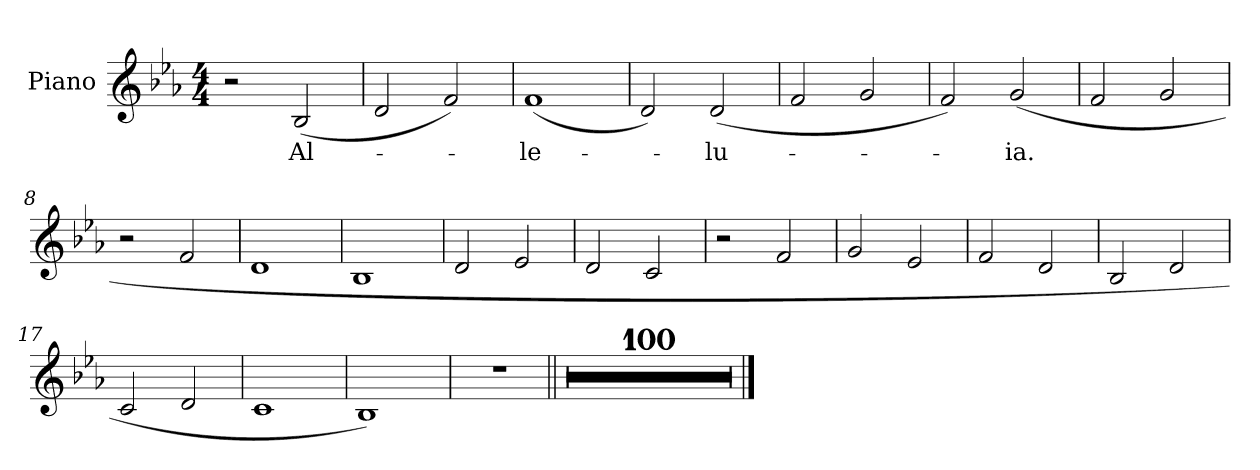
**kern	**text
*part1	*part1
*staff1	*staff1
*I"Piano	*
*I'Pno.	*
*clefG2	*
*k[b-e-a-]	*
*M4/4	*
=1	=1
2r	.
(>2B-/	Al-
=2	=2
2d/	.
2f/)	.
=3	=3
(<1f	-le-
=4	=4
2d/)	.
(>2d/	-lu-
=5	=5
2f/	.
2g/	.
=6	=6
2f/)	.
(<2g/	-ia.
=7	=7
2f/	.
2g/	.
=8	=8
2r	.
2f/	.
=9	=9
1d	.
=10	=10
1B-	.
!!LO:LB:g=z
=11	=11
2d/	.
2e-/	.
=12	=12
2d/	.
2c/	.
=13	=13
2r	.
2f/	.
=14	=14
2g/	.
2e-/	.
=15	=15
2f/	.
2d/	.
=16	=16
2B-/	.
2d/	.
=17	=17
2c/	.
2d/	.
=18	=18
1c	.
=19	=19
1B-)	.
=20	=20
1r	.
=21||	=21||
1r	.
!!LO:LB:g=z
=22	=22
1r	.
=23	=23
1r	.
=24	=24
1r	.
=25	=25
1r	.
=26	=26
1r	.
=27	=27
1r	.
=28	=28
1r	.
=29	=29
1r	.
=30	=30
1r	.
=31	=31
1r	.
=32	=32
1r	.
=33	=33
1r	.
!!LO:LB:g=z
=34	=34
1r	.
=35	=35
1r	.
=36	=36
1r	.
=37	=37
1r	.
=38	=38
1r	.
=39	=39
1r	.
=40	=40
1r	.
=41	=41
1r	.
=42	=42
1r	.
=43	=43
1r	.
=44	=44
1r	.
=45	=45
1r	.
!!LO:LB:g=z
=46	=46
1r	.
=47	=47
1r	.
=48	=48
1r	.
=49	=49
1r	.
=50	=50
1r	.
=51	=51
1r	.
=52	=52
1r	.
=53	=53
1r	.
=54	=54
1r	.
=55	=55
1r	.
=56	=56
1r	.
=57	=57
1r	.
!!LO:LB:g=z
=58	=58
1r	.
=59	=59
1r	.
=60	=60
1r	.
=61	=61
1r	.
=62	=62
1r	.
=63	=63
1r	.
=64	=64
1r	.
=65	=65
1r	.
=66	=66
1r	.
=67	=67
1r	.
=68	=68
1r	.
=69	=69
1r	.
!!LO:LB:g=z
=70	=70
1r	.
=71	=71
1r	.
=72	=72
1r	.
=73	=73
1r	.
=74	=74
1r	.
=75	=75
1r	.
=76	=76
1r	.
=77	=77
1r	.
=78	=78
1r	.
=79	=79
1r	.
=80	=80
1r	.
=81	=81
1r	.
!!LO:LB:g=z
=82	=82
1r	.
=83	=83
1r	.
=84	=84
1r	.
=85	=85
1r	.
=86	=86
1r	.
=87	=87
1r	.
=88	=88
1r	.
=89	=89
1r	.
=90	=90
1r	.
=91	=91
1r	.
=92	=92
1r	.
=93	=93
1r	.
!!LO:LB:g=z
=94	=94
1r	.
=95	=95
1r	.
=96	=96
1r	.
=97	=97
1r	.
=98	=98
1r	.
=99	=99
1r	.
=100	=100
1r	.
=101	=101
1r	.
=102	=102
1r	.
=103	=103
1r	.
=104	=104
1r	.
=105	=105
1r	.
!!LO:LB:g=z
=106	=106
1r	.
=107	=107
1r	.
=108	=108
1r	.
=109	=109
1r	.
=110	=110
1r	.
=111	=111
1r	.
=112	=112
1r	.
=113	=113
1r	.
=114	=114
1r	.
=115	=115
1r	.
=116	=116
1r	.
=117	=117
1r	.
!!LO:PB:g=z
=118	=118
1r	.
=119	=119
1r	.
=120	=120
1r	.
==	==
*-	*-
